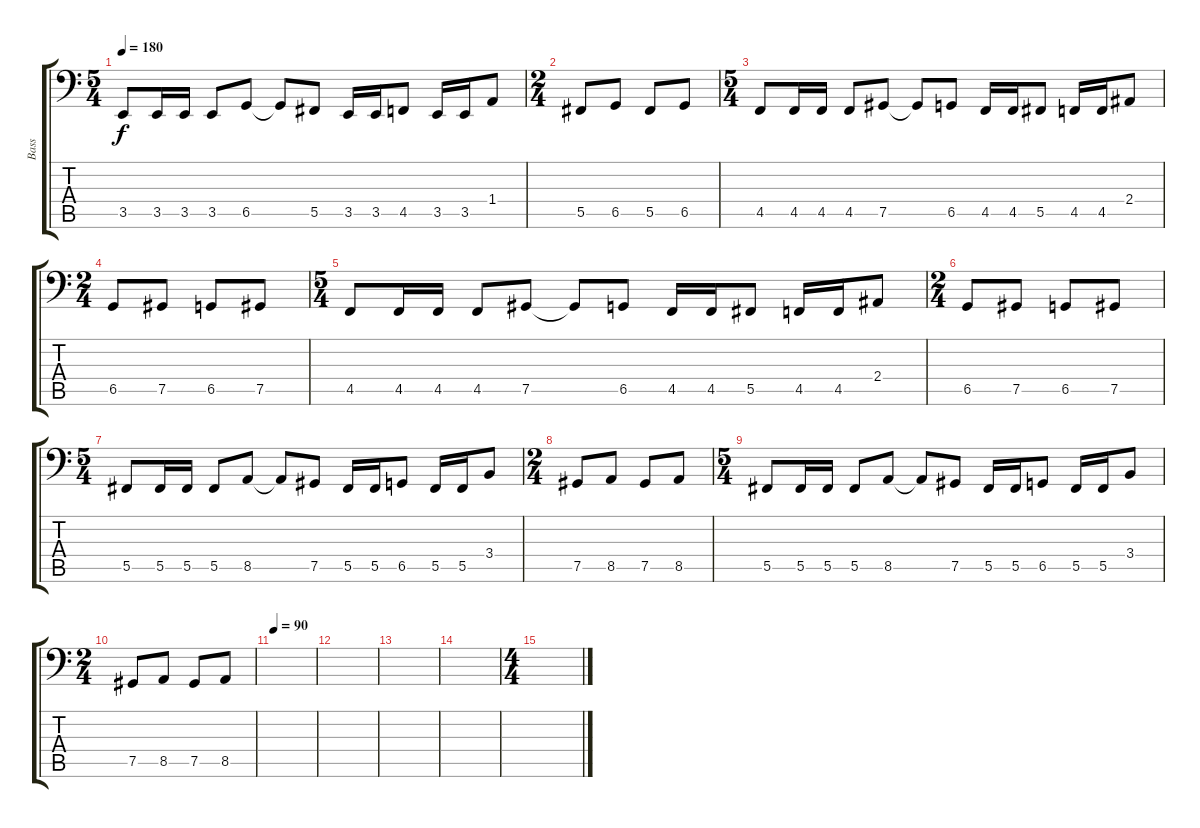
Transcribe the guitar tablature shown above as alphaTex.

\track ("Bass" "Bass") {instrument electricbasspick}
\staff {score tabs}
\tuning (B2 Gb2 Db2 Ab1 Db1 Bb0) {hide}
\ts (5 4)
\tempo 180
\clef f4
\ks c
3.5.8{dy f} 3.5.16 3.5.16 3.5.8 6.5.8 6.5{t}.8 5.5.8 3.5.16 3.5.16 4.5.8 3.5.16 3.5.16 1.4.8 |
\ts (2 4)
5.5.8 6.5.8 5.5.8 6.5.8 |
\ts (5 4)
4.5.8 4.5.16 4.5.16 4.5.8 7.5.8 7.5{t}.8 6.5.8 4.5.16 4.5.16 5.5.8 4.5.16 4.5.16 2.4.8 |
\ts (2 4)
6.5.8 7.5.8 6.5.8 7.5.8 |
\ts (5 4)
4.5.8 4.5.16 4.5.16 4.5.8 7.5.8 7.5{t}.8 6.5.8 4.5.16 4.5.16 5.5.8 4.5.16 4.5.16 2.4.8 |
\ts (2 4)
6.5.8 7.5.8 6.5.8 7.5.8 |
\ts (5 4)
5.5.8 5.5.16 5.5.16 5.5.8 8.5.8 8.5{t}.8 7.5.8 5.5.16 5.5.16 6.5.8 5.5.16 5.5.16 3.4.8 |
\ts (2 4)
7.5.8 8.5.8 7.5.8 8.5.8 |
\ts (5 4)
5.5.8 5.5.16 5.5.16 5.5.8 8.5.8 8.5{t}.8 7.5.8 5.5.16 5.5.16 6.5.8 5.5.16 5.5.16 3.4.8 |
\ts (2 4)
7.5.8 8.5.8 7.5.8 8.5.8 |
\tempo 90
|
|
|
|
\ts (4 4)
